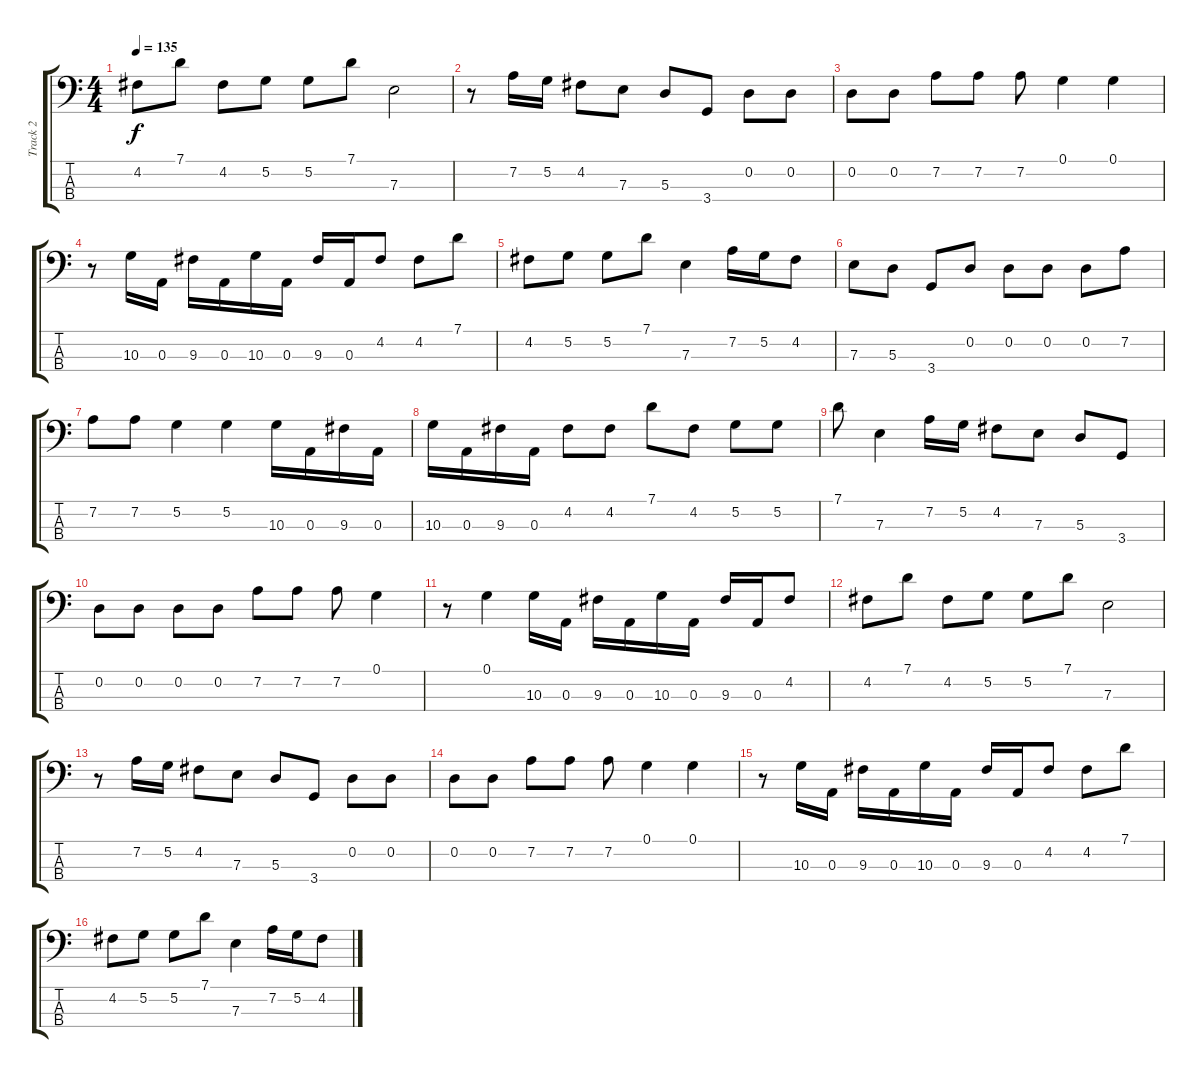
\track ("Track 2" "Track 2") {instrument electricbasspick}
\staff {score tabs}
\tuning (G2 D2 A1 E1) {hide}
\ts (4 4)
\tempo 135
\clef f4
\ks c
4.2.8{dy f} 7.1.8 4.2.8 5.2.8 5.2.8 7.1.8 7.3.2 |
r.8 7.2.16 5.2.16 4.2.8 7.3.8 5.3.8 3.4.8 0.2.8 0.2.8 |
0.2.8 0.2.8 7.2.8 7.2.8 7.2.8 0.1.4 0.1.4 |
r.8 10.3.16 0.3.16 9.3.16 0.3.16 10.3.16 0.3.16 9.3.16 0.3.16 4.2.8 4.2.8 7.1.8 |
4.2.8 5.2.8 5.2.8 7.1.8 7.3.4 7.2.16 5.2.16 4.2.8 |
7.3.8 5.3.8 3.4.8 0.2.8 0.2.8 0.2.8 0.2.8 7.2.8 |
7.2.8 7.2.8 5.2.4 5.2.4 10.3.16 0.3.16 9.3.16 0.3.16 |
10.3.16 0.3.16 9.3.16 0.3.16 4.2.8 4.2.8 7.1.8 4.2.8 5.2.8 5.2.8 |
7.1.8 7.3.4 7.2.16 5.2.16 4.2.8 7.3.8 5.3.8 3.4.8 |
0.2.8 0.2.8 0.2.8 0.2.8 7.2.8 7.2.8 7.2.8 0.1.4 |
r.8 0.1.4 10.3.16 0.3.16 9.3.16 0.3.16 10.3.16 0.3.16 9.3.16 0.3.16 4.2.8 |
4.2.8 7.1.8 4.2.8 5.2.8 5.2.8 7.1.8 7.3.2 |
r.8 7.2.16 5.2.16 4.2.8 7.3.8 5.3.8 3.4.8 0.2.8 0.2.8 |
0.2.8 0.2.8 7.2.8 7.2.8 7.2.8 0.1.4 0.1.4 |
r.8 10.3.16 0.3.16 9.3.16 0.3.16 10.3.16 0.3.16 9.3.16 0.3.16 4.2.8 4.2.8 7.1.8 |
4.2.8 5.2.8 5.2.8 7.1.8 7.3.4 7.2.16 5.2.16 4.2.8
